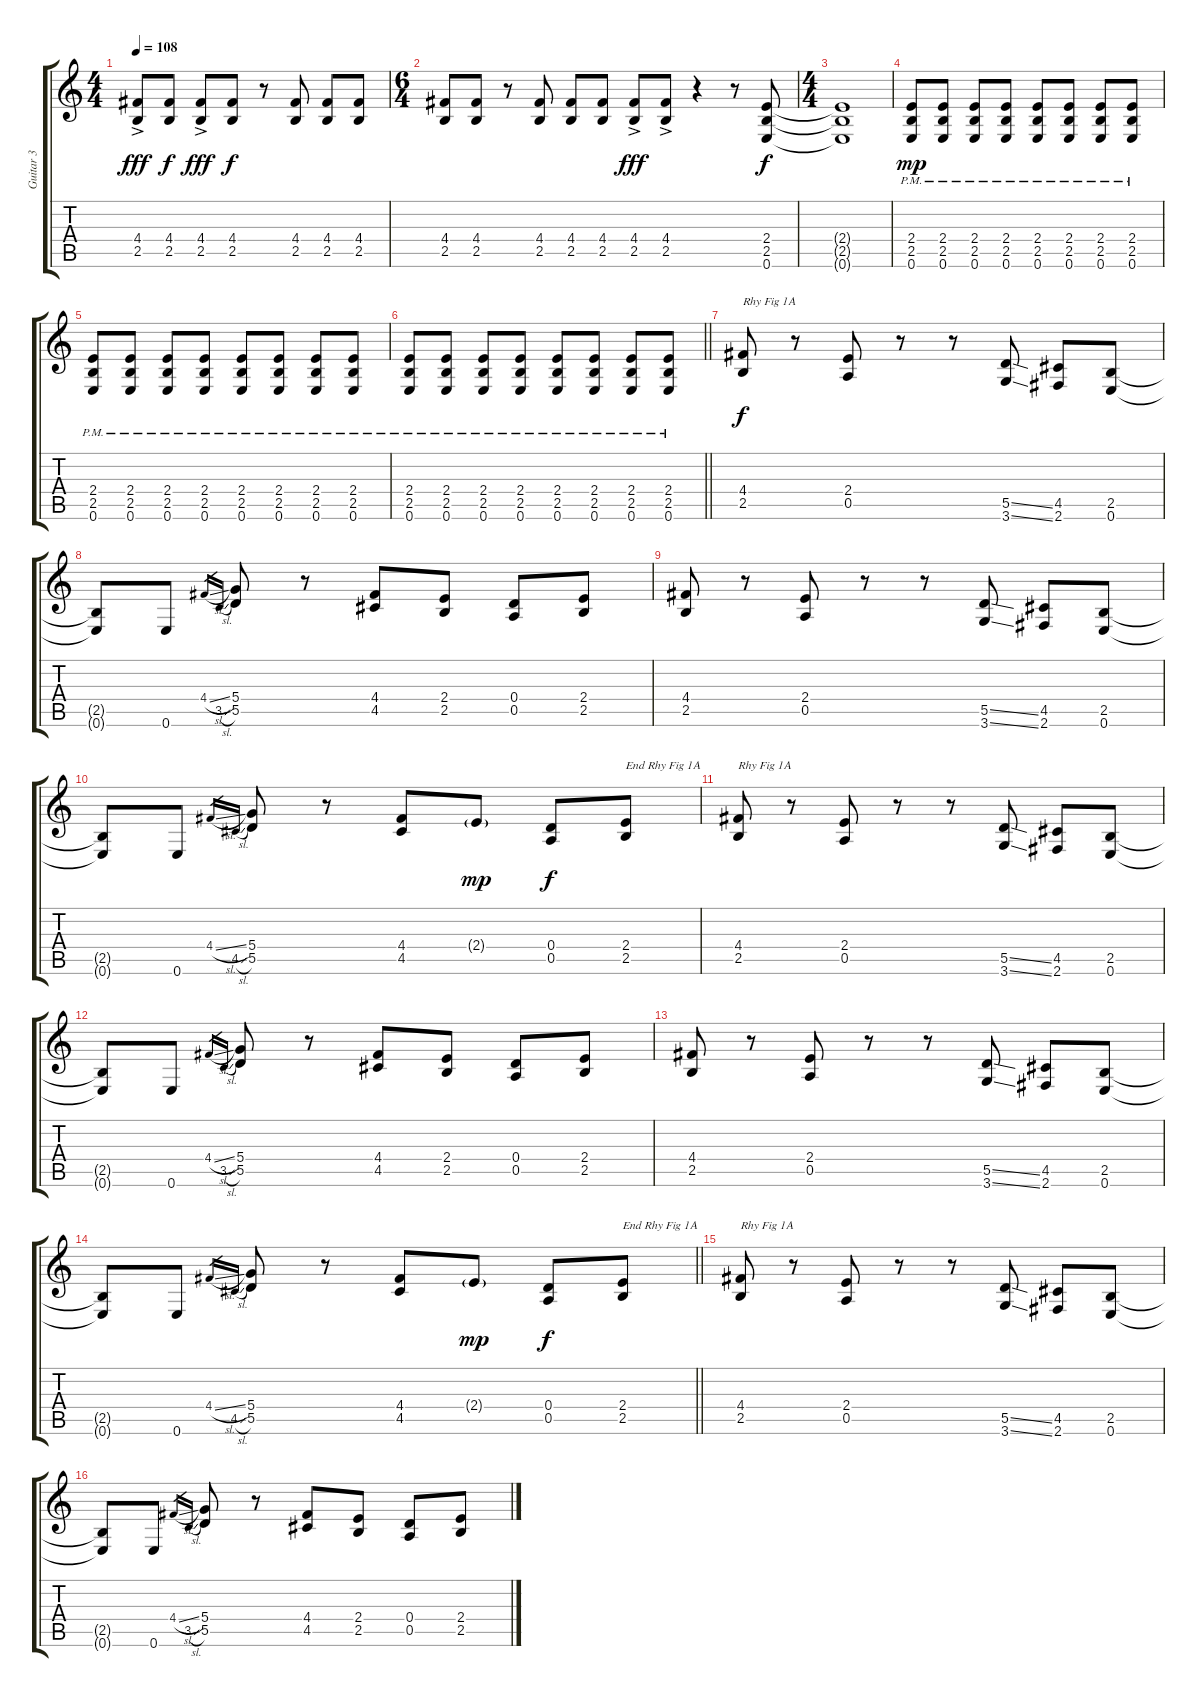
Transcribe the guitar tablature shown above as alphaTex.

\track ("Guitar 3" "Guitar 3") {instrument electricguitarclean}
\staff {score tabs}
\tuning (E4 B3 G3 D3 A2 E2) {hide}
\ts (4 4)
\tempo 108
\clef g2
\ks c
(4.4{ac} 2.5{ac}).8{dy fff} (4.4 2.5).8{dy f} (4.4{ac} 2.5{ac}).8{dy fff} (4.4 2.5).8{dy f} r.8 (4.4 2.5).8 (4.4 2.5).8 (4.4 2.5).8 |
\ts (6 4)
(4.4 2.5).8 (4.4 2.5).8 r.8 (4.4 2.5).8 (4.4 2.5).8 (4.4 2.5).8 (4.4{ac} 2.5{ac}).8{dy fff} (4.4{ac} 2.5{ac}).8 r.4 r.8 (2.4 2.5 0.6).8{dy f} |
\ts (4 4)
(2.4{t} 2.5{t} 0.6{t}).1 |
(2.4{pm} 2.5{pm} 0.6{pm}).8{dy mp} (2.4{pm} 2.5{pm} 0.6{pm}).8 (2.4{pm} 2.5{pm} 0.6{pm}).8 (2.4{pm} 2.5{pm} 0.6{pm}).8 (2.4{pm} 2.5{pm} 0.6{pm}).8 (2.4{pm} 2.5{pm} 0.6{pm}).8 (2.4{pm} 2.5{pm} 0.6{pm}).8 (2.4{pm} 2.5{pm} 0.6{pm}).8 |
(2.4{pm} 2.5{pm} 0.6{pm}).8 (2.4{pm} 2.5{pm} 0.6{pm}).8 (2.4{pm} 2.5{pm} 0.6{pm}).8 (2.4{pm} 2.5{pm} 0.6{pm}).8 (2.4{pm} 2.5{pm} 0.6{pm}).8 (2.4{pm} 2.5{pm} 0.6{pm}).8 (2.4{pm} 2.5{pm} 0.6{pm}).8 (2.4{pm} 2.5{pm} 0.6{pm}).8 |
\barLineRight lightlight
(2.4{pm} 2.5{pm} 0.6{pm}).8 (2.4{pm} 2.5{pm} 0.6{pm}).8 (2.4{pm} 2.5{pm} 0.6{pm}).8 (2.4{pm} 2.5{pm} 0.6{pm}).8 (2.4{pm} 2.5{pm} 0.6{pm}).8 (2.4{pm} 2.5{pm} 0.6{pm}).8 (2.4{pm} 2.5{pm} 0.6{pm}).8 (2.4{pm} 2.5{pm} 0.6{pm}).8 |
(4.4 2.5).8{txt "Rhy Fig 1A" dy f} r.8 (2.4 0.5).8 r.8 r.8 (5.5{ss} 3.6{ss}).8 (4.5 2.6).8 (2.5 0.6).8 |
(2.5{t} 0.6{t}).8 0.6.8 4.4{sl}.16{gr} 3.5{sl}.16{gr} (5.4 5.5).8 r.8 (4.4 4.5).8 (2.4 2.5).8 (0.4 0.5).8 (2.4 2.5).8 |
(4.4 2.5).8 r.8 (2.4 0.5).8 r.8 r.8 (5.5{ss} 3.6{ss}).8 (4.5 2.6).8 (2.5 0.6).8 |
(2.5{t} 0.6{t}).8 0.6.8 4.4{sl}.16{gr} 4.5{sl}.16{gr} (5.4 5.5).8 r.8 (4.4 4.5).8 2.4{g}.8{dy mp} (0.4 0.5).8{dy f} (2.4 2.5).8{txt "End Rhy Fig 1A"} |
(4.4 2.5).8{txt "Rhy Fig 1A"} r.8 (2.4 0.5).8 r.8 r.8 (5.5{ss} 3.6{ss}).8 (4.5 2.6).8 (2.5 0.6).8 |
(2.5{t} 0.6{t}).8 0.6.8 4.4{sl}.16{gr} 3.5{sl}.16{gr} (5.4 5.5).8 r.8 (4.4 4.5).8 (2.4 2.5).8 (0.4 0.5).8 (2.4 2.5).8 |
(4.4 2.5).8 r.8 (2.4 0.5).8 r.8 r.8 (5.5{ss} 3.6{ss}).8 (4.5 2.6).8 (2.5 0.6).8 |
\barLineRight lightlight
(2.5{t} 0.6{t}).8 0.6.8 4.4{sl}.16{gr} 4.5{sl}.16{gr} (5.4 5.5).8 r.8 (4.4 4.5).8 2.4{g}.8{dy mp} (0.4 0.5).8{dy f} (2.4 2.5).8{txt "End Rhy Fig 1A"} |
(4.4 2.5).8{txt "Rhy Fig 1A"} r.8 (2.4 0.5).8 r.8 r.8 (5.5{ss} 3.6{ss}).8 (4.5 2.6).8 (2.5 0.6).8 |
(2.5{t} 0.6{t}).8 0.6.8 4.4{sl}.16{gr} 3.5{sl}.16{gr} (5.4 5.5).8 r.8 (4.4 4.5).8 (2.4 2.5).8 (0.4 0.5).8 (2.4 2.5).8
